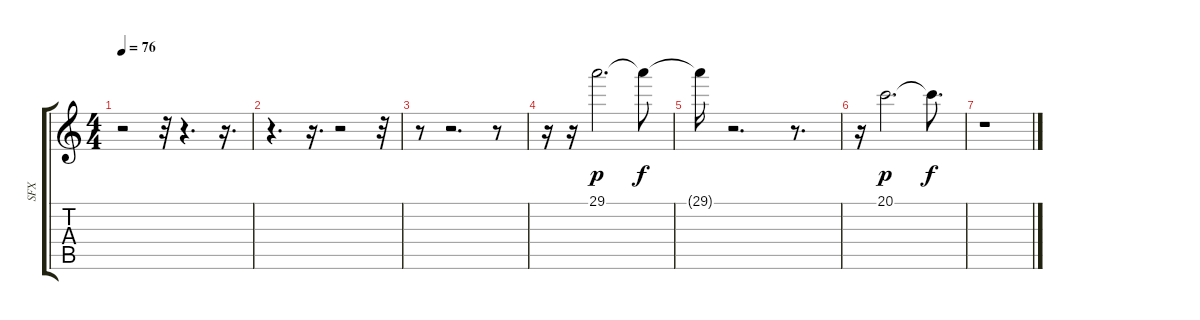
\track ("SFX" "SFX") {instrument fx1rain}
\staff {score tabs}
\tuning (E4 B3 G3 D3 A2 E2) {hide}
\ts (4 4)
\tempo 76
\clef g2
\ks c
r.2{dy f} r.32 r.4{d} r.16{d} |
r.4{d} r.16{d} r.2 r.32 |
r.8 r.2{d} r.8 |
r.16 r.16 29.1.2{d dy p} 29.1{t}.8{dy f} |
29.1{t}.16 r.2{d} r.8{d} |
r.16 20.1.2{d dy p} 20.1{t}.8{d dy f} |
r.1
